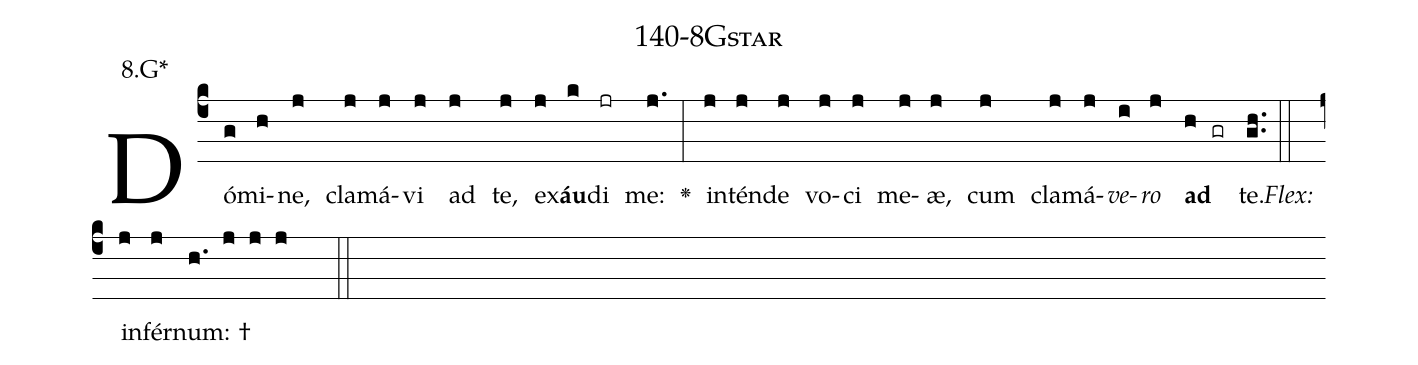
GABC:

name: 140-8Gstar;
annotation: 8.G*;
%%
(c4)Dó(g)mi(h)ne,(j) cla(j)má(j)vi(j) ad(j) te,(j) ex(j)<b>áu</b>(k)di(jr) me:(j.) <v>\greheightstar</v>(:) in(j)tén(j)de(j) vo(j)ci(j) me(j)æ,(j) cum(j) cla(j)má(j)<i>ve</i>(i)<i>ro</i>(j) <b>ad</b>(h gr) te.(gh..) (::)
<i>Flex:</i>()  in(j)fér(j)num: †(h. j j j  ::)

%E(j) u(j) o(i) u(j) a(h) e.(gh..) (::)
